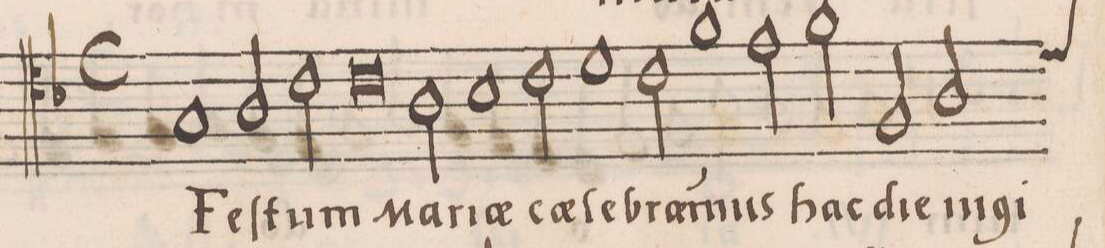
**kern	**text	**text
*I"ALTVS	*	*
*clefC4	*	*
*k[b-]	*	*
*met(C)	*	*
*M2/1	*	*
1G	Feſ-	.
2A/	-tum	.
2c\	Ma-	.
=2-	=2-	=2-
0c	-ri-	.
=3-	=3-	=3-
2A\	-ae	.
1B-	cae-	.
2c\	-le-	.
=4-	=4-	=4-
1d	-brae-	.
2c\	-mus	.
1f\	hac	.
=5-	=5-	=5-
2e\	di-	.
2f\	-e	.
2F/	iu-	.
=6-	=6-	=6-
*custos:d	*	*
2A/	-gi-	.
*-	*-	*-
